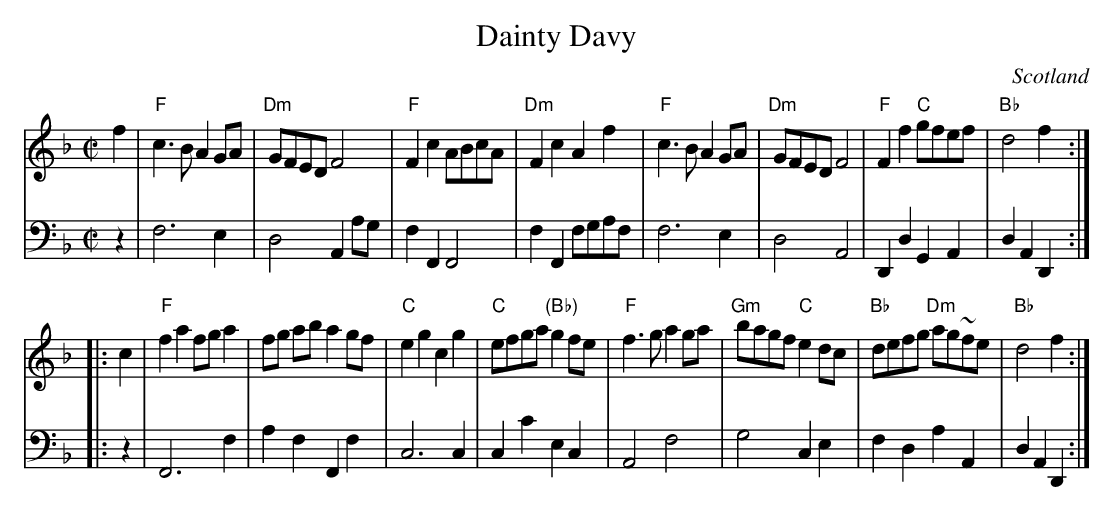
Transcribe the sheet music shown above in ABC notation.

X:1
T:Dainty Davy
O:Scotland
M:C|
L:1/8
K:F
V:1 stv=2
V:1 clef=treble
V:2 clef=bass
[V:1]f2|\
[V:2]z2|\
[V:1]"F"c3B A2GA|"Dm"GFED F4|"F"F2c2 ABcA|"Dm"F2c2 A2f2|\
[V:2]F,6 E,2      |D,4 A,,2     A,G, | F,2 F,,2 F,,4      |F,2   F,,2 F,G,A,F, |\
[V:1]"F"c3B A2GA|"Dm"GFED F4|\
[V:2]F,6 E,2      |D,4 A,,4        |\
[V:1]"F"F2f2 "C"gfef|"Bb"d4 f2:|
[V:2]D,,2 D,2 G,,2 A,,2       |D,2 A,,2 D,,2 :|
[V:1]|:c2|\
[V:2]|:z2|\
[V:1]"F"f2a2 fga2|fg ab a2 gf|"C"e2g2 c2g2|\
[V:2]F,,6 F,2       |A,2 F,2 F,,2 F,2|C,6 C,2       |\
[V:1]"C"efga "(Bb)"g2fe|"F"f3g a2ga|"Gm"bagf "C"e2dc|\
[V:2]C,2 C2E,2      C,2|A,,4 F,4      |G,4 C,2 E,2        |\
[V:1]"Bb"defg "Dm"ag~fe|"Bb"d4 f2:|
[V:2]F,2 D,2 A,2 A,,2         |D,2 A,,2 D,,2 :|
